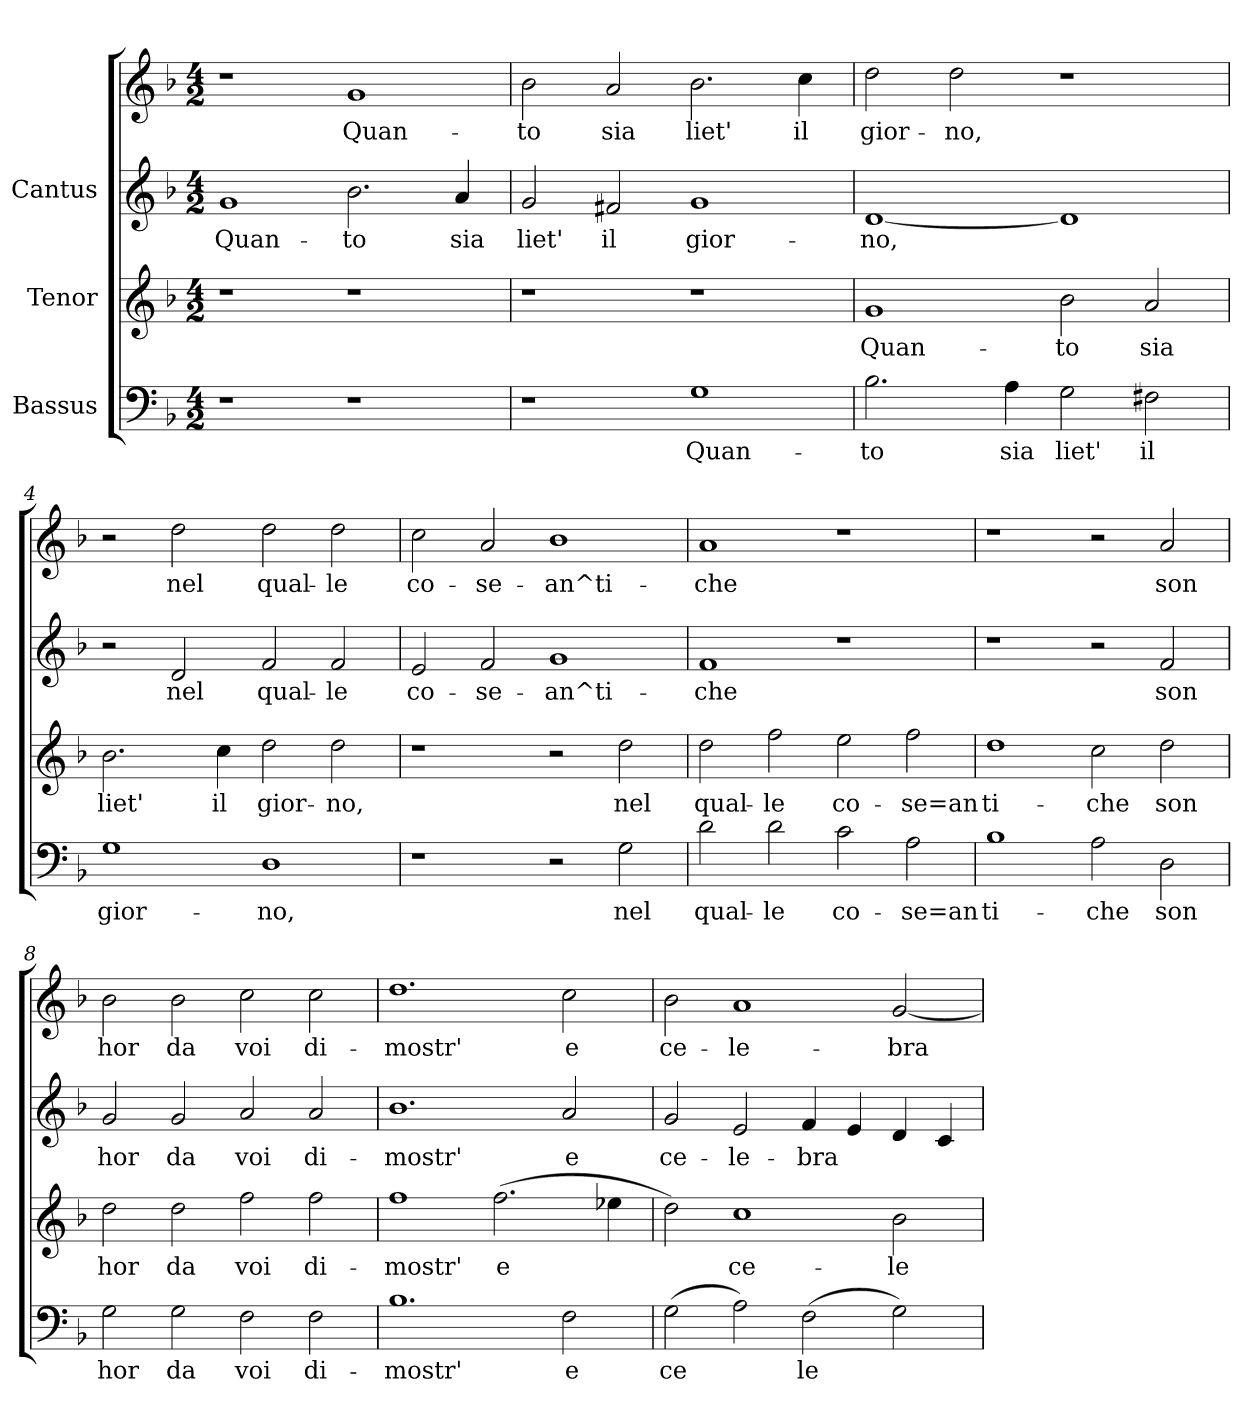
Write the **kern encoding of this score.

**kern	**text	**kern	**text	**kern	**text	**kern	**text
*part3	*part3	*part2	*part2	*part1	*part1	*part1	*part1
*staff4	*staff4	*staff3	*staff3	*staff2	*staff2	*staff1	*staff1
*I"Bassus	*	*I"Tenor	*	*I"Cantus	*	*	*
!!LO:PB:g=z
*stria5	*	*stria5	*	*stria5	*	*stria5	*
*clefF4	*	*clefG2	*	*clefG2	*	*clefG2	*
*k[b-]	*	*k[b-]	*	*k[b-]	*	*k[b-]	*
*F:	*	*F:	*	*F:	*	*F:	*
*M4/2	*	*M4/2	*	*M4/2	*	*M4/2	*
*MM192	*	*MM192	*	*MM192	*	*MM192	*
=1	=1	=1	=1	=1	=1	=1	=1
!	!	!	!	!	!LO:LY:b:cj	!	!
1r	.	1r	.	1g	-Quan-	1r	.
!	!	!	!	!	!LO:LY:b:cj	!	!LO:LY:b:cj
1r	.	1r	.	2.b-\	-to	1g	Quan-
!	!	!	!	!	!LO:LY:b:cj	!	!
.	.	.	.	4a/	sia	.	.
=2	=2	=2	=2	=2	=2	=2	=2
!	!	!	!	!	!LO:LY:b:cj	!	!LO:LY:b:cj
1r	.	1r	.	2g/	liet'	2b-\	to
!	!	!	!	!	!LO:LY:b:cj	!	!LO:LY:b:cj
.	.	.	.	2f#X/	il	2a/	sia
!	!LO:LY:b:cj	!	!	!	!LO:LY:b:cj	!	!LO:LY:b:cj
1G	Quan-	1r	.	1g	gior-	2.b-\	liet'
!	!	!	!	!	!	!	!LO:LY:b:cj
.	.	.	.	.	.	4cc\	il
=3	=3	=3	=3	=3	=3	=3	=3
!	!LO:LY:b:cj	!	!LO:LY:b:cj	!	!LO:LY:b:cj	!	!LO:LY:b:cj
2.B-\	-to	1g	Quan-	[<1d	no,	2dd\	-gior-
!	!	!	!	!	!	!	!LO:LY:b:cj
.	.	.	.	.	.	2dd\	-no,
!	!LO:LY:b:cj	!	!	!	!	!	!
4A\	sia	.	.	.	.	.	.
!	!LO:LY:b:cj	!	!LO:LY:b:cj	!	!LO:LY:b:cj	!	!
2G\	liet'	2b-\	-to	1d]	.	1r	.
!	!LO:LY:b:cj	!	!LO:LY:b:cj	!	!	!	!
2F#X\	il	2a/	sia	.	.	.	.
=4	=4	=4	=4	=4	=4	=4	=4
!	!LO:LY:b:cj	!	!LO:LY:b:cj	!	!	!	!
1G	gior-	2.b-\	liet'	2r	.	2r	.
!	!	!	!	!	!LO:LY:b:cj	!	!LO:LY:b:cj
.	.	.	.	2d/	nel	2dd\	nel
!	!	!	!LO:LY:b:cj	!	!	!	!
.	.	4cc\	il	.	.	.	.
!	!LO:LY:b:cj	!	!LO:LY:b:cj	!	!LO:LY:b:cj	!	!LO:LY:b:cj
1D	-no,	2dd\	gior-	2f/	qual-	2dd\	qual-
!	!	!	!LO:LY:b:cj	!	!LO:LY:b:cj	!	!LO:LY:b:cj
.	.	2dd\	-no,	2f/	-le	2dd\	-le
!!LO:LB:g=z
=5	=5	=5	=5	=5	=5	=5	=5
!	!	!	!	!	!LO:LY:b:cj	!	!LO:LY:b:cj
1r	.	1r	.	2e/	-co-	2cc\	co-
!	!	!	!	!	!LO:LY:b:cj	!	!LO:LY:b:cj
.	.	.	.	2f/	-se-	2a/	-se-
!	!	!	!	!	!LO:LY:b:cj	!	!LO:LY:b:cj
2r	.	2r	.	1g	-an^ti-	1b-	-an^ti-
!	!LO:LY:b:cj	!	!LO:LY:b:cj	!	!	!	!
2G\	nel	2dd\	nel	.	.	.	.
=6	=6	=6	=6	=6	=6	=6	=6
!	!LO:LY:b:cj	!	!LO:LY:b:cj	!	!LO:LY:b:cj	!	!LO:LY:b:cj
2d\	qual-	2dd\	qual-	1f	che	1a	-che
!	!LO:LY:b:cj	!	!LO:LY:b:cj	!	!	!	!
2d\	-le	2ff\	-le	.	.	.	.
!	!LO:LY:b:cj	!	!LO:LY:b:cj	!	!	!	!
2c\	co-	2ee\	co-	1r	.	1r	.
!	!LO:LY:b:cj	!	!LO:LY:b:cj	!	!	!	!
2A\	-se=an	2ff\	-se=an	.	.	.	.
=7	=7	=7	=7	=7	=7	=7	=7
!	!LO:LY:b:cj	!	!LO:LY:b:cj	!	!	!	!
1B-	ti-	1dd	ti-	1r	.	1r	.
!	!LO:LY:b:cj	!	!LO:LY:b:cj	!	!	!	!
2A\	-che	2cc\	-che	2r	.	2r	.
!	!LO:LY:b:cj	!	!LO:LY:b:cj	!	!LO:LY:b:cj	!	!LO:LY:b:cj
2D\	son	2dd\	son	2f/	son	2a/	son
=8	=8	=8	=8	=8	=8	=8	=8
!	!LO:LY:b:cj	!	!LO:LY:b:cj	!	!LO:LY:b:cj	!	!LO:LY:b:cj
2G\	hor	2dd\	hor	2g/	-hor	2b-\	hor
!	!LO:LY:b:cj	!	!LO:LY:b:cj	!	!LO:LY:b:cj	!	!LO:LY:b:cj
2G\	da	2dd\	da	2g/	da	2b-\	da
!	!LO:LY:b:cj	!	!LO:LY:b:cj	!	!LO:LY:b:cj	!	!LO:LY:b:cj
2F\	voi	2ff\	voi	2a/	voi	2cc\	voi
!	!LO:LY:b:cj	!	!LO:LY:b:cj	!	!LO:LY:b:cj	!	!LO:LY:b:cj
2F\	di-	2ff\	di-	2a/	di-	2cc\	di-
!!LO:LB:g=z
=9	=9	=9	=9	=9	=9	=9	=9
!	!LO:LY:b:cj	!	!LO:LY:b:cj	!	!LO:LY:b:cj	!	!LO:LY:b:cj
1.B-	-mostr'	1ff	-mostr'	1.b-	mostr'	1.dd	-mostr'
!	!	!	!LO:LY:b:cj	!	!	!	!
.	.	(>2.ff\	e	.	.	.	.
!	!LO:LY:b:cj	!	!	!	!LO:LY:b:cj	!	!LO:LY:b:cj
2F\	e	.	.	2a/	e	2cc\	e
!	!	!	!LO:LY:b:cj	!	!	!	!
.	.	4ee-X\	.	.	.	.	.
=10	=10	=10	=10	=10	=10	=10	=10
!	!LO:LY:b:cj	!	!LO:LY:b:cj	!	!LO:LY:b:cj	!	!LO:LY:b:cj
(>2G\	ce-	2dd\)	.	2g/	-ce-	2b-\	ce-
!	!LO:LY:b:cj	!	!LO:LY:b:cj	!	!LO:LY:b:cj	!	!LO:LY:b:cj
2A\)	-	1cc	ce-	2e/	-le-	1a	-le-
!	!LO:LY:b:cj	!	!	!	!LO:LY:b:cj	!	!
(>2F\	le-	.	.	4f/	-bra-	.	.
!	!	!	!	!	!LO:LY:b:cj	!	!
.	.	.	.	4e/	--	.	.
!	!LO:LY:b:cj	!	!LO:LY:b:cj	!	!LO:LY:b:cj	!	!LO:LY:b:cj
2G\)	--	2b-\	-le-	4d/	--	[<2g/	-bra-
!	!	!	!	!	!LO:LY:b:cj	!	!
.	.	.	.	4c/	--	.	.
=	=	=	=	=	=	=	=
*-	*-	*-	*-	*-	*-	*-	*-
